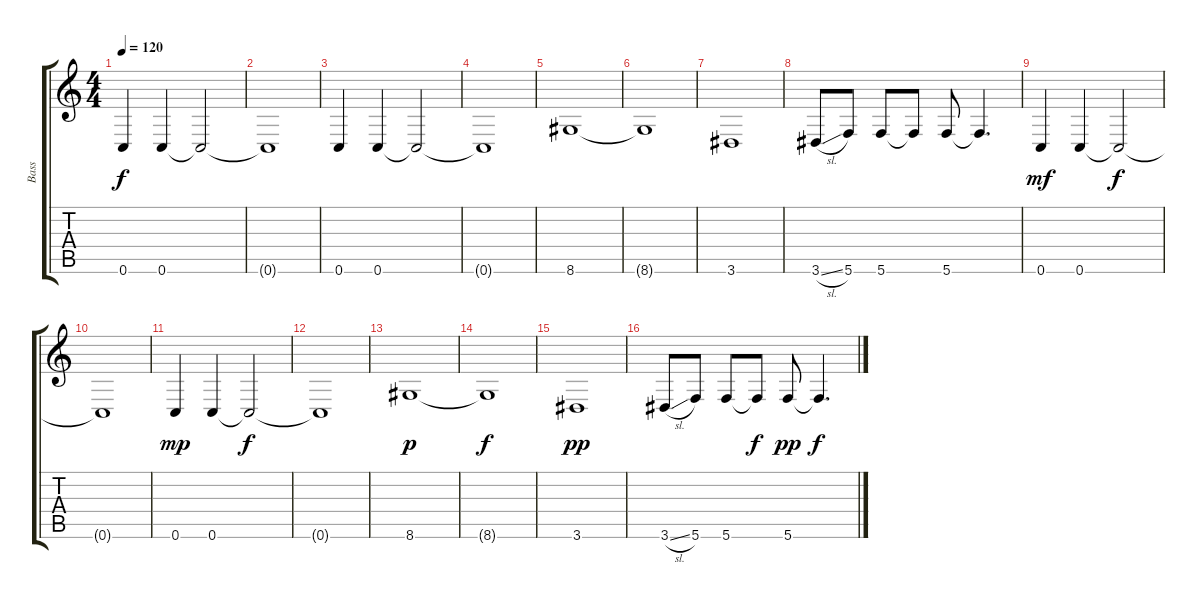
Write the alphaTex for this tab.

\track ("Bass" "Bass") {instrument electricbasspick}
\staff {score tabs}
\tuning (D4 A3 F3 C3 G2 C2) {hide}
\ts (4 4)
\tempo 120
\clef g2
\ks c
0.6.4{dy f} 0.6.4 0.6{t}.2 |
0.6{t}.1 |
0.6.4 0.6.4 0.6{t}.2 |
0.6{t}.1 |
8.6.1 |
8.6{t}.1 |
3.6.1 |
3.6{sl}.8 5.6.8 5.6.8 5.6{t}.8 5.6.8 5.6{t}.4{d} |
0.6.4{dy mf} 0.6.4 0.6{t}.2{dy f} |
0.6{t}.1 |
0.6.4{dy mp} 0.6.4 0.6{t}.2{dy f} |
0.6{t}.1 |
8.6.1{dy p} |
8.6{t}.1{dy f} |
3.6.1{dy pp} |
3.6{sl}.8 5.6.8 5.6.8 5.6{t}.8{dy f} 5.6.8{dy pp} 5.6{t}.4{d dy f}
